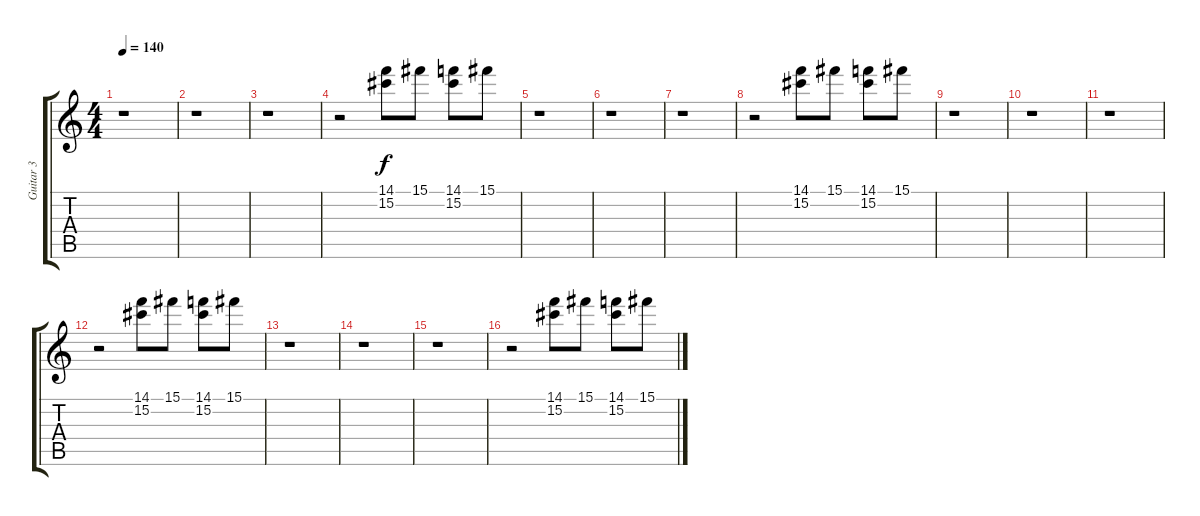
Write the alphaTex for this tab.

\track ("Guitar 3" "Guitar 3") {instrument acousticguitarnylon}
\staff {score tabs}
\tuning (Eb4 Bb3 Gb3 Db3 Ab2 Eb2) {hide}
\ts (4 4)
\tempo 140
\clef g2
\ks c
r.1{dy f} |
r.1 |
r.1 |
r.2 (14.1 15.2).8 15.1.8 (14.1 15.2).8 15.1.8 |
r.1 |
r.1 |
r.1 |
r.2 (14.1 15.2).8 15.1.8 (14.1 15.2).8 15.1.8 |
r.1 |
r.1 |
r.1 |
r.2 (14.1 15.2).8 15.1.8 (14.1 15.2).8 15.1.8 |
r.1 |
r.1 |
r.1 |
r.2 (14.1 15.2).8 15.1.8 (14.1 15.2).8 15.1.8
